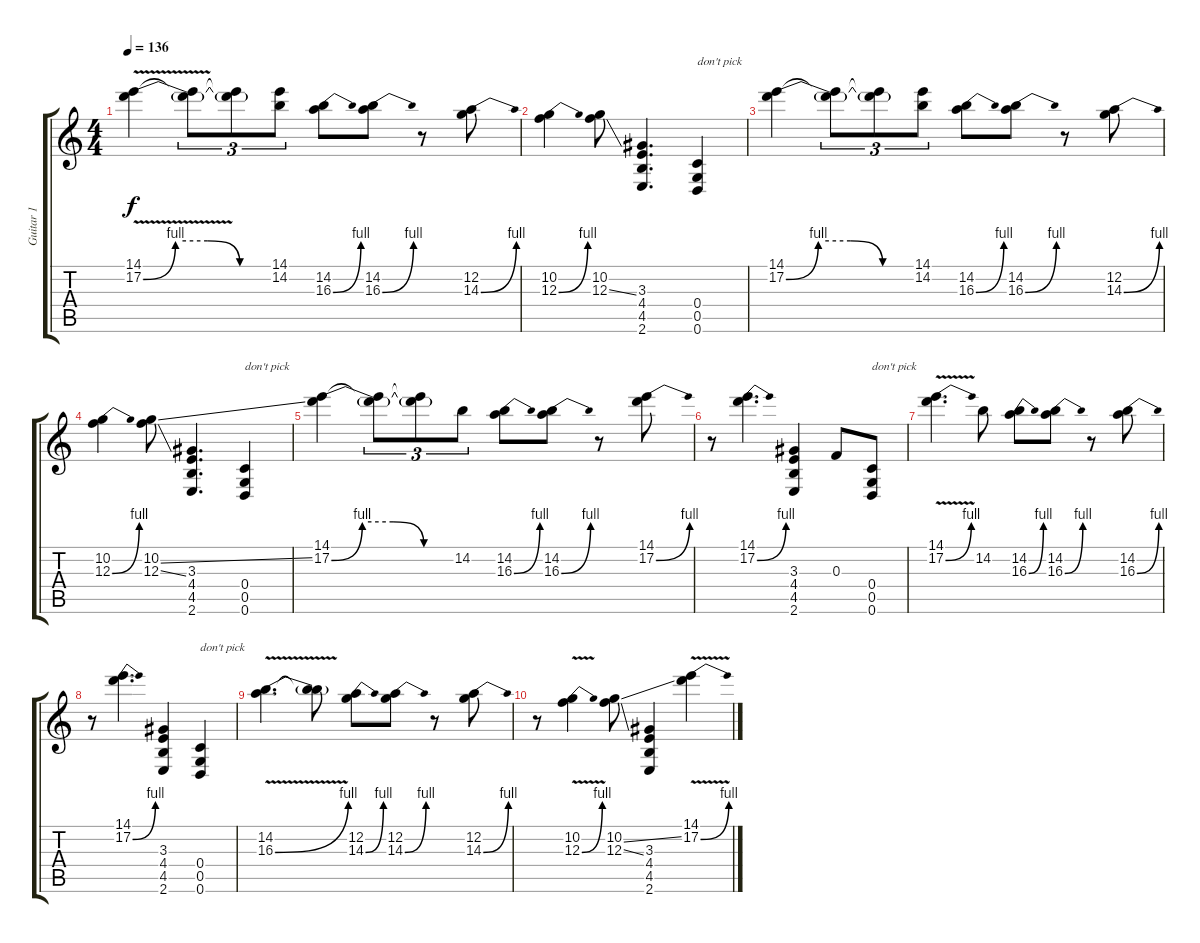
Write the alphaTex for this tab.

\track ("Guitar 1" "Guitar 1") {instrument distortionguitar}
\staff {score tabs}
\tuning (D4 A3 F3 C3 G2 D2) {hide}
\ts (4 4)
\tempo 136
\clef g2
\ks c
(14.1{v} 17.2{be (custom 0 0 15 4 30 4 45 0 60 0) v}).4{dy f} (14.1{t} 17.2{t}).8{tu (3 2)} (14.1{t} 17.2{t}).8{tu (3 2)} (14.1 14.2).8{tu (3 2)} (14.2 16.3{be (bend 0 0 60 4)}).8 (14.2 16.3{be (bend 0 0 60 4)}).8 r.8 (12.2 14.3{be (bend 0 0 60 4)}).8 |
(10.2 12.3{be (bend 0 0 60 4)}).4 (10.2 12.3{ss}).8 (3.3 4.4 4.5 2.6).4{d} (0.4 0.5 0.6).4{txt "don't pick"} |
(14.1 17.2{be (custom 0 0 15 4 30 4 45 0 60 0)}).4 (14.1{t} 17.2{t}).8{tu (3 2)} (14.1{t} 17.2{t}).8{tu (3 2)} (14.1 14.2).8{tu (3 2)} (14.2 16.3{be (bend 0 0 60 4)}).8 (14.2 16.3{be (bend 0 0 60 4)}).8 r.8 (12.2 14.3{be (bend 0 0 60 4)}).8 |
(10.2 12.3{be (bend 0 0 60 4)}).4 (10.2{ss} 12.3{ss}).8 (3.3 4.4 4.5 2.6).4{d} (0.4 0.5 0.6).4{txt "don't pick"} |
(14.1 17.2{be (custom 0 0 15 4 30 4 45 0 60 0)}).4 (14.1{t} 17.2{t}).8{tu (3 2)} (14.1{t} 17.2{t}).8{tu (3 2)} 14.2.8{tu (3 2)} (14.2 16.3{be (bend 0 0 60 4)}).8 (14.2 16.3{be (bend 0 0 60 4)}).8 r.8 (14.1 17.2{be (bend 0 0 60 4)}).8 |
r.8 (14.1 17.2{be (bend 0 0 60 4)}).4{d} (3.3 4.4 4.5 2.6).4 0.3.8 (0.4 0.5 0.6).8{txt "don't pick"} |
(14.1{v} 17.2{be (bend 0 0 60 4) v}).4{d} 14.2.8 (14.2 16.3{be (bend 0 0 60 4)}).8 (14.2 16.3{be (bend 0 0 60 4)}).8 r.8 (14.2 16.3{be (bend 0 0 60 4)}).8 |
r.8 (14.1 17.2{be (bend 0 0 60 4)}).4{d} (3.3 4.4 4.5 2.6).4 (0.4 0.5 0.6).4{txt "don't pick"} |
(14.2{v} 16.3{be (bend 0 0 60 4) v}).4{d} (14.2{t} 16.3{t}).8 (12.2 14.3{be (bend 0 0 60 4)}).8 (12.2 14.3{be (bend 0 0 60 4)}).8 r.8 (12.2 14.3{be (bend 0 0 60 4)}).8 |
r.8 (10.2{v} 12.3{be (bend 0 0 60 4) v}).4 (10.2{ss} 12.3{ss}).8 (3.3 4.4 4.5 2.6).4 (14.1{v} 17.2{be (bend 0 0 60 4) v}).4
